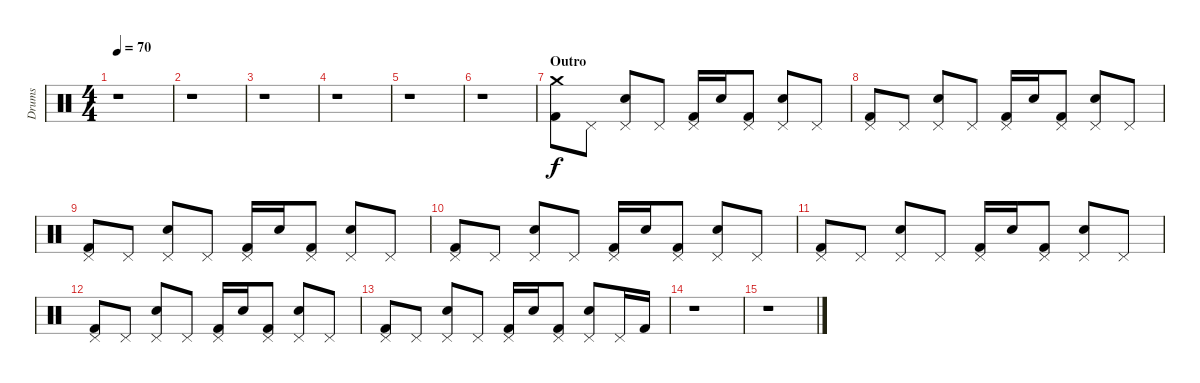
\track ("Drums" "Drums") {instrument percussion}
\staff {score}
\articulation defaults
\ts (4 4)
\tempo 70
\clef neutral
\ks c
r.1{dy f} |
r.1 |
r.1 |
r.1 |
r.1 |
r.1 |
\section ("" "Outro")
("Crash medium (hit)" "Kick (hit) 2").8 "Pedal Hi-Hat (hit)".8 ("Pedal Hi-Hat (hit)" "Electric Snare (hit)").8 "Pedal Hi-Hat (hit)".8 ("Pedal Hi-Hat (hit)" "Kick (hit) 2").16 "Electric Snare (hit)".16 ("Pedal Hi-Hat (hit)" "Kick (hit) 2").8 ("Pedal Hi-Hat (hit)" "Electric Snare (hit)").8 "Pedal Hi-Hat (hit)".8 |
("Pedal Hi-Hat (hit)" "Kick (hit) 2").8 "Pedal Hi-Hat (hit)".8 ("Pedal Hi-Hat (hit)" "Electric Snare (hit)").8 "Pedal Hi-Hat (hit)".8 ("Pedal Hi-Hat (hit)" "Kick (hit) 2").16 "Electric Snare (hit)".16 ("Pedal Hi-Hat (hit)" "Kick (hit) 2").8 ("Pedal Hi-Hat (hit)" "Electric Snare (hit)").8 "Pedal Hi-Hat (hit)".8 |
("Pedal Hi-Hat (hit)" "Kick (hit) 2").8 "Pedal Hi-Hat (hit)".8 ("Pedal Hi-Hat (hit)" "Electric Snare (hit)").8 "Pedal Hi-Hat (hit)".8 ("Pedal Hi-Hat (hit)" "Kick (hit) 2").16 "Electric Snare (hit)".16 ("Pedal Hi-Hat (hit)" "Kick (hit) 2").8 ("Pedal Hi-Hat (hit)" "Electric Snare (hit)").8 "Pedal Hi-Hat (hit)".8 |
("Pedal Hi-Hat (hit)" "Kick (hit) 2").8 "Pedal Hi-Hat (hit)".8 ("Pedal Hi-Hat (hit)" "Electric Snare (hit)").8 "Pedal Hi-Hat (hit)".8 ("Pedal Hi-Hat (hit)" "Kick (hit) 2").16 "Electric Snare (hit)".16 ("Pedal Hi-Hat (hit)" "Kick (hit) 2").8 ("Pedal Hi-Hat (hit)" "Electric Snare (hit)").8 "Pedal Hi-Hat (hit)".8 |
("Pedal Hi-Hat (hit)" "Kick (hit) 2").8 "Pedal Hi-Hat (hit)".8 ("Pedal Hi-Hat (hit)" "Electric Snare (hit)").8 "Pedal Hi-Hat (hit)".8 ("Pedal Hi-Hat (hit)" "Kick (hit) 2").16 "Electric Snare (hit)".16 ("Pedal Hi-Hat (hit)" "Kick (hit) 2").8 ("Pedal Hi-Hat (hit)" "Electric Snare (hit)").8 "Pedal Hi-Hat (hit)".8 |
("Pedal Hi-Hat (hit)" "Kick (hit) 2").8 "Pedal Hi-Hat (hit)".8 ("Pedal Hi-Hat (hit)" "Electric Snare (hit)").8 "Pedal Hi-Hat (hit)".8 ("Pedal Hi-Hat (hit)" "Kick (hit) 2").16 "Electric Snare (hit)".16 ("Pedal Hi-Hat (hit)" "Kick (hit) 2").8 ("Pedal Hi-Hat (hit)" "Electric Snare (hit)").8 "Pedal Hi-Hat (hit)".8 |
("Pedal Hi-Hat (hit)" "Kick (hit) 2").8 "Pedal Hi-Hat (hit)".8 ("Pedal Hi-Hat (hit)" "Electric Snare (hit)").8 "Pedal Hi-Hat (hit)".8 ("Pedal Hi-Hat (hit)" "Kick (hit) 2").16 "Electric Snare (hit)".16 ("Pedal Hi-Hat (hit)" "Kick (hit) 2").8 ("Pedal Hi-Hat (hit)" "Electric Snare (hit)").8 "Pedal Hi-Hat (hit)".16 "Kick (hit) 2".16 |
r.1 |
r.1
